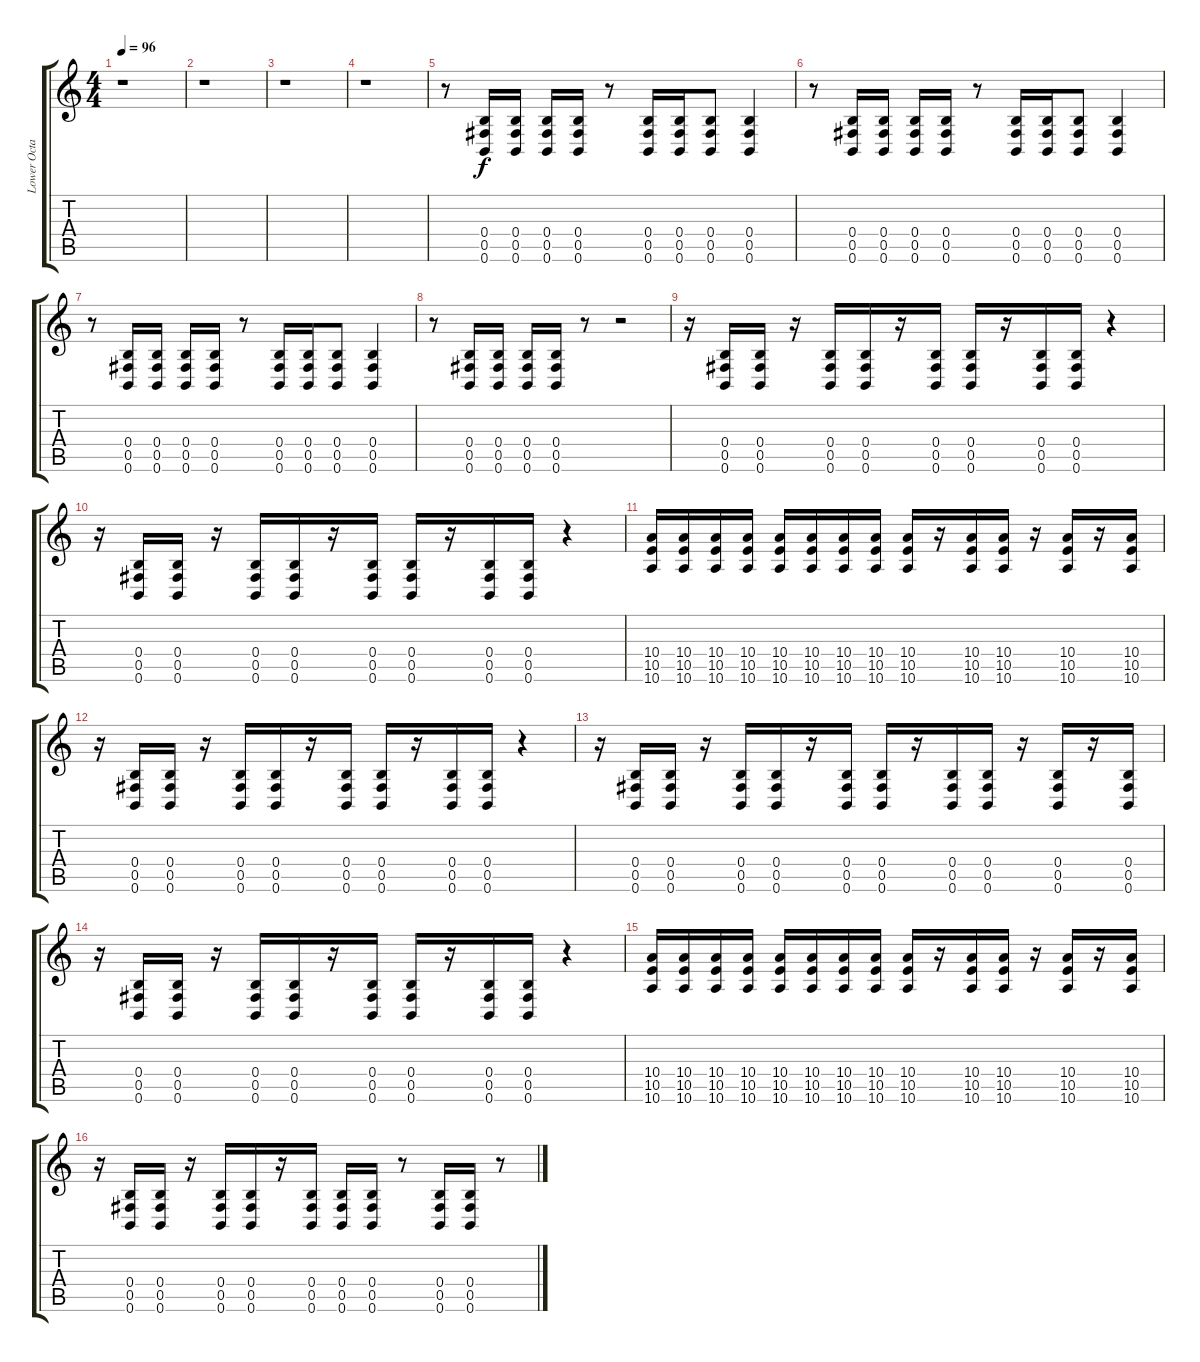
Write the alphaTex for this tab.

\track ("Lower Octave" "Lower Octa") {instrument distortionguitar}
\staff {score tabs}
\tuning (Db4 Ab3 E3 B2 Gb2 B1) {hide}
\ts (4 4)
\tempo 96
\clef g2
\ks c
r.1{dy f} |
r.1 |
r.1 |
r.1 |
r.8 (0.4 0.5 0.6).16 (0.4 0.5 0.6).16 (0.4 0.5 0.6).16 (0.4 0.5 0.6).16 r.8 (0.4 0.5 0.6).16 (0.4 0.5 0.6).16 (0.4 0.5 0.6).8 (0.4 0.5 0.6).4 |
r.8 (0.4 0.5 0.6).16 (0.4 0.5 0.6).16 (0.4 0.5 0.6).16 (0.4 0.5 0.6).16 r.8 (0.4 0.5 0.6).16 (0.4 0.5 0.6).16 (0.4 0.5 0.6).8 (0.4 0.5 0.6).4 |
r.8 (0.4 0.5 0.6).16 (0.4 0.5 0.6).16 (0.4 0.5 0.6).16 (0.4 0.5 0.6).16 r.8 (0.4 0.5 0.6).16 (0.4 0.5 0.6).16 (0.4 0.5 0.6).8 (0.4 0.5 0.6).4 |
r.8 (0.4 0.5 0.6).16 (0.4 0.5 0.6).16 (0.4 0.5 0.6).16 (0.4 0.5 0.6).16 r.8 r.2 |
r.16 (0.4 0.5 0.6).16 (0.4 0.5 0.6).16 r.16 (0.4 0.5 0.6).16 (0.4 0.5 0.6).16 r.16 (0.4 0.5 0.6).16 (0.4 0.5 0.6).16 r.16 (0.4 0.5 0.6).16 (0.4 0.5 0.6).16 r.4 |
r.16 (0.4 0.5 0.6).16 (0.4 0.5 0.6).16 r.16 (0.4 0.5 0.6).16 (0.4 0.5 0.6).16 r.16 (0.4 0.5 0.6).16 (0.4 0.5 0.6).16 r.16 (0.4 0.5 0.6).16 (0.4 0.5 0.6).16 r.4 |
(10.4 10.5 10.6).16 (10.4 10.5 10.6).16 (10.4 10.5 10.6).16 (10.4 10.5 10.6).16 (10.4 10.5 10.6).16 (10.4 10.5 10.6).16 (10.4 10.5 10.6).16 (10.4 10.5 10.6).16 (10.4 10.5 10.6).16 r.16 (10.4 10.5 10.6).16 (10.4 10.5 10.6).16 r.16 (10.4 10.5 10.6).16 r.16 (10.4 10.5 10.6).16 |
r.16 (0.4 0.5 0.6).16 (0.4 0.5 0.6).16 r.16 (0.4 0.5 0.6).16 (0.4 0.5 0.6).16 r.16 (0.4 0.5 0.6).16 (0.4 0.5 0.6).16 r.16 (0.4 0.5 0.6).16 (0.4 0.5 0.6).16 r.4 |
r.16 (0.4 0.5 0.6).16 (0.4 0.5 0.6).16 r.16 (0.4 0.5 0.6).16 (0.4 0.5 0.6).16 r.16 (0.4 0.5 0.6).16 (0.4 0.5 0.6).16 r.16 (0.4 0.5 0.6).16 (0.4 0.5 0.6).16 r.16 (0.4 0.5 0.6).16 r.16 (0.4 0.5 0.6).16 |
r.16 (0.4 0.5 0.6).16 (0.4 0.5 0.6).16 r.16 (0.4 0.5 0.6).16 (0.4 0.5 0.6).16 r.16 (0.4 0.5 0.6).16 (0.4 0.5 0.6).16 r.16 (0.4 0.5 0.6).16 (0.4 0.5 0.6).16 r.4 |
(10.4 10.5 10.6).16 (10.4 10.5 10.6).16 (10.4 10.5 10.6).16 (10.4 10.5 10.6).16 (10.4 10.5 10.6).16 (10.4 10.5 10.6).16 (10.4 10.5 10.6).16 (10.4 10.5 10.6).16 (10.4 10.5 10.6).16 r.16 (10.4 10.5 10.6).16 (10.4 10.5 10.6).16 r.16 (10.4 10.5 10.6).16 r.16 (10.4 10.5 10.6).16 |
r.16 (0.4 0.5 0.6).16 (0.4 0.5 0.6).16 r.16 (0.4 0.5 0.6).16 (0.4 0.5 0.6).16 r.16 (0.4 0.5 0.6).16 (0.4 0.5 0.6).16 (0.4 0.5 0.6).16 r.8 (0.4 0.5 0.6).16 (0.4 0.5 0.6).16 r.8
